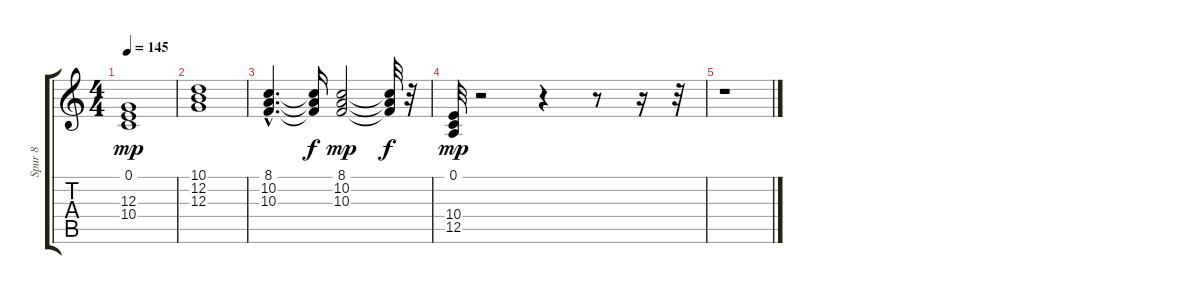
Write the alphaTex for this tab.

\track ("Spur 8" "Spur 8") {instrument synthstrings2}
\staff {score tabs}
\tuning (E4 B3 G3 D3 A2 E2) {hide}
\ts (4 4)
\tempo 145
\clef g2
\ks c
(0.1 12.3 10.4).1{dy mp} |
(10.1 12.2 12.3).1 |
(8.1{hac} 10.2{hac} 10.3{hac}).4{d} (8.1{t} 10.2{t} 10.3{t}).16{dy f} (8.1 10.2 10.3).2{dy mp} (8.1{t} 10.2{t} 10.3{t}).32{dy f} r.32 |
(0.1 10.4 12.5).32{dy mp} r.2 r.4 r.8 r.16 r.32 |
r.1
